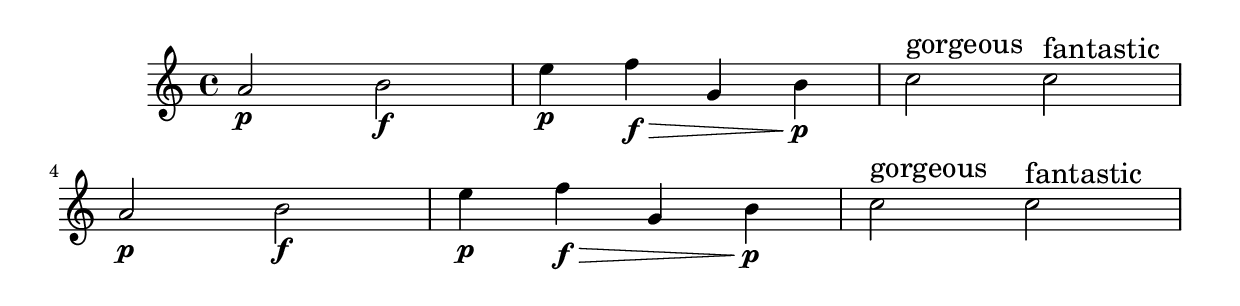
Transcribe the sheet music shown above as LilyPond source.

%% DO NOT EDIT this file manually; it is automatically
%% generated from LSR http://lsr.dsi.unimi.it
%% Make any changes in LSR itself, or in Documentation/snippets/new/ ,
%% and then run scripts/auxiliar/makelsr.py
%%
%% This file is in the public domain.
\version "2.14.0"

\header {
  lsrtags = "tweaks-and-overrides, spacing"

%% Translation of GIT committish: 6977ddc9a3b63ea810eaecb864269c7d847ccf98
  texidoces = "
Mediante el establecimiento de la propiedad @code{'Y-extent} a un valor
adecuado, todos los objetos @code{DynamicLineSpanner} (reguladores e
indicaciones dinámicas textuales) se pueden alinear con un punto de
referencia común, independientemente de sus dimensiones.  De esta
manera, todos los elementos estarán alineados verticalmente,
produciendo así un resultado más satisfactorio.

Se usa una idea similar para alinear las inscripciones de texto a lo
largo de su línea de base.

"
  doctitlees = "Indicaciones dinámicas y textuales alineadas verticalmente"


%% Translation of GIT committish: 0a868be38a775ecb1ef935b079000cebbc64de40
texidocde = "
Indem man die @code{'Y-extent}-Eigenschaft auf einen passenden Wert setzt,
können alle @code{DynamicLineSpanner}-Objekte (Crescendo-Klammern und
Dynamik-Texte)  (hairpins and dynamic texts) unabhängig von ihrer
wirklichen Ausdehnung an einem gemeinsamen Referenzpunkt ausgerichtet werden.
Auf diese Weise ist jedes Element vertikal ausgerichtet und der Notensatz
sieht ansprechender aus.

Die gleiche Idee wird benutzt, um Textbeschriftungen an ihrer
Grundlinie auszurichten.

"
  doctitlede = "Vertikale Ausrichtung von Dynamik und Textbeschriftung beeinflussen"

%% Translation of GIT committish: 217cd2b9de6e783f2a5c8a42be9c70a82195ad20
  texidocfr = "
Vous pourrez, en jouant sur la propriété @code{'Y-extent}, aligner les
différents objets @code{DynamicLineSpanner} (souflets ou textuels)
quelle que soit leur étendue, par rapport à un même point de référence.
Tous les éléments seront alors centrés sur une même ligne, ce qui sera
visuellement plus agréable.

C'est le même principe qui sert à aligner les indications textuelles sur
une ligne de référence.

"
  doctitlefr = "Alignement vertical des nuances indications textuelles"


  texidoc = "
By setting the @code{'Y-extent} property to a suitable value, all
@code{DynamicLineSpanner} objects (hairpins and dynamic texts) can be
aligned to a common reference point, regardless of their actual extent.
This way, every element will be vertically aligned, thus producing a
more pleasing output.

The same idea is used to align the text scripts along their baseline.

"
  doctitle = "Vertically aligned dynamics and textscripts"
} % begin verbatim

music = \relative c' {
  a'2\p b\f
  e4\p f\f\> g, b\p
  c2^\markup { \huge gorgeous } c^\markup { \huge fantastic }
}

{
  \music
  \break
  \override DynamicLineSpanner #'staff-padding = #2.0
  \override DynamicLineSpanner #'Y-extent = #'(-1.5 . 1.5)
  \override TextScript #'Y-extent = #'(-1.5 . 1.5)
  \music
}


